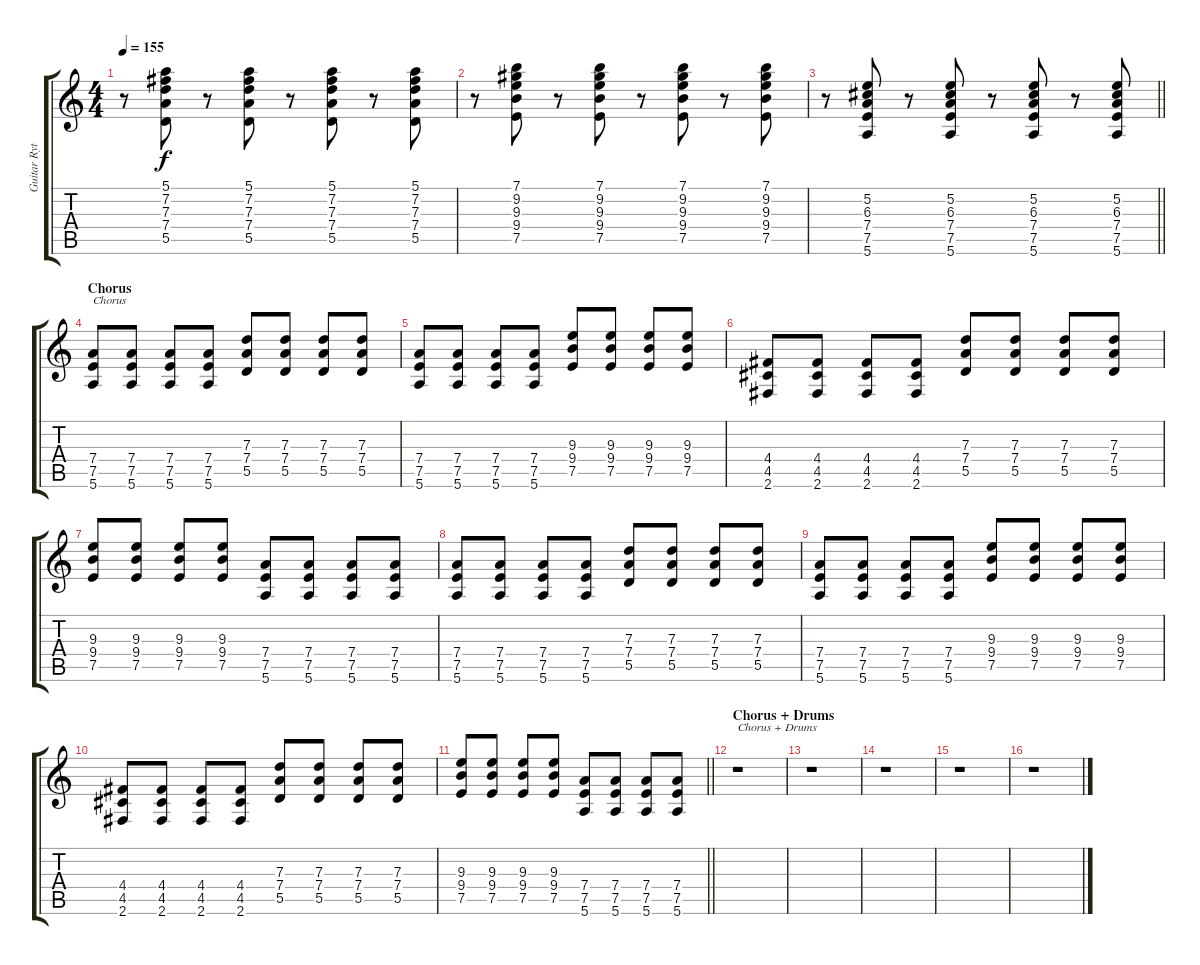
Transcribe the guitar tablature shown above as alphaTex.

\track ("Guitar Rythm" "Guitar Ryt") {instrument electricguitarjazz}
\staff {score tabs}
\tuning (E4 B3 G3 D3 A2 E2) {hide}
\ts (4 4)
\tempo 155
\clef g2
\ks c
r.8{dy f} (5.1 7.2 7.3 7.4 5.5).8 r.8 (5.1 7.2 7.3 7.4 5.5).8 r.8 (5.1 7.2 7.3 7.4 5.5).8 r.8 (5.1 7.2 7.3 7.4 5.5).8 |
r.8 (7.1 9.2 9.3 9.4 7.5).8 r.8 (7.1 9.2 9.3 9.4 7.5).8 r.8 (7.1 9.2 9.3 9.4 7.5).8 r.8 (7.1 9.2 9.3 9.4 7.5).8 |
\barLineRight lightlight
r.8 (5.2 6.3 7.4 7.5 5.6).8 r.8 (5.2 6.3 7.4 7.5 5.6).8 r.8 (5.2 6.3 7.4 7.5 5.6).8 r.8 (5.2 6.3 7.4 7.5 5.6).8 |
\section ("" "Chorus")
(7.4 7.5 5.6).8{txt "Chorus" instrument distortionguitar} (7.4 7.5 5.6).8 (7.4 7.5 5.6).8 (7.4 7.5 5.6).8 (7.3 7.4 5.5).8 (7.3 7.4 5.5).8 (7.3 7.4 5.5).8 (7.3 7.4 5.5).8 |
(7.4 7.5 5.6).8 (7.4 7.5 5.6).8 (7.4 7.5 5.6).8 (7.4 7.5 5.6).8 (9.3 9.4 7.5).8 (9.3 9.4 7.5).8 (9.3 9.4 7.5).8 (9.3 9.4 7.5).8 |
(4.4 4.5 2.6).8 (4.4 4.5 2.6).8 (4.4 4.5 2.6).8 (4.4 4.5 2.6).8 (7.3 7.4 5.5).8 (7.3 7.4 5.5).8 (7.3 7.4 5.5).8 (7.3 7.4 5.5).8 |
(9.3 9.4 7.5).8 (9.3 9.4 7.5).8 (9.3 9.4 7.5).8 (9.3 9.4 7.5).8 (7.4 7.5 5.6).8 (7.4 7.5 5.6).8 (7.4 7.5 5.6).8 (7.4 7.5 5.6).8 |
(7.4 7.5 5.6).8 (7.4 7.5 5.6).8 (7.4 7.5 5.6).8 (7.4 7.5 5.6).8 (7.3 7.4 5.5).8 (7.3 7.4 5.5).8 (7.3 7.4 5.5).8 (7.3 7.4 5.5).8 |
(7.4 7.5 5.6).8 (7.4 7.5 5.6).8 (7.4 7.5 5.6).8 (7.4 7.5 5.6).8 (9.3 9.4 7.5).8 (9.3 9.4 7.5).8 (9.3 9.4 7.5).8 (9.3 9.4 7.5).8 |
(4.4 4.5 2.6).8 (4.4 4.5 2.6).8 (4.4 4.5 2.6).8 (4.4 4.5 2.6).8 (7.3 7.4 5.5).8 (7.3 7.4 5.5).8 (7.3 7.4 5.5).8 (7.3 7.4 5.5).8 |
\barLineRight lightlight
(9.3 9.4 7.5).8 (9.3 9.4 7.5).8 (9.3 9.4 7.5).8 (9.3 9.4 7.5).8 (7.4 7.5 5.6).8 (7.4 7.5 5.6).8 (7.4 7.5 5.6).8 (7.4 7.5 5.6).8 |
\section ("" "Chorus + Drums")
r.1{txt "Chorus + Drums"} |
r.1 |
r.1 |
r.1 |
r.1
